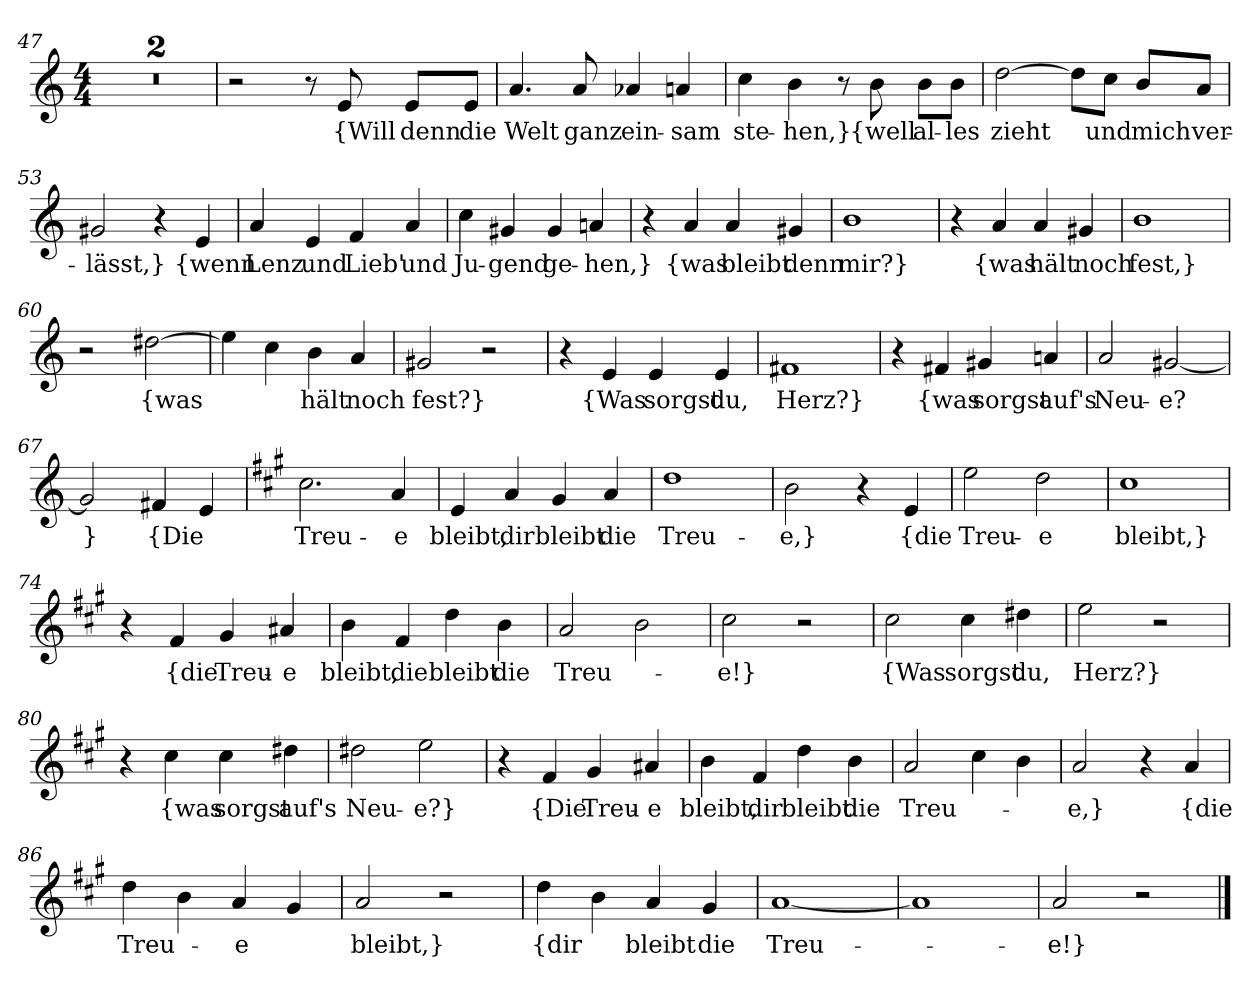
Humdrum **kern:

**kern	**text
*part1	*part1
*staff1	*staff1
*clefG2	*
*k[]	*
*M4/4	*
=47	=47
1r	.
=48	=48
1r	.
=49	=49
2r	.
8r	.
8e	{Will
8e/L	denn
8e/J	die
=50	=50
4.a	Welt
8a	ganz
4a-X	ein-
4an	-sam
=51	=51
4cc	ste-
4b	-hen,}
8r	.
8b	{well
8b\L	al-
8b\J	-les
=52	=52
[2dd	zieht
8dd\L]	.
8cc\J	und
8b/L	mich
8a/J	ver-
=53	=53
2g#X	-lässt,}
4r	.
4e	{wenn
=54	=54
4a	Lenz
4e	und
4f	Lieb'
4a	und
=55	=55
4cc	Ju-
4g#X	-gend
4g#	ge-
4an	-hen,}
=56	=56
4r	.
4a	{was
4a	bleibt
4g#X	denn
=57	=57
1b	mir?}
=58	=58
4r	.
4a	{was
4a	hält
4g#X	noch
=59	=59
1b	fest,}
=60	=60
2r	.
[2dd#X	{was
=61	=61
4ee-]	.
4cc	.
4b	hält
4a	noch
=62	=62
2g#X	fest?}
2r	.
=63	=63
4r	.
4e	{Was
4e	sorgst
4e	du,
=64	=64
1f#X	Herz?}
=65	=65
4r	.
4f#X	{was
4g#X	sorgst
4an	auf's
=66	=66
2a	Neu-
[2g#X	-e?
=67	=67
2g#]	}
4f#X	{Die
4e	.
=68	=68
*k[f#c#g#]	*
2.cc#	Treu-
4a	-e
=69	=69
4e	bleibt,
4a	dir
4g#	bleibt
4a	die
=70	=70
1dd	Treu-
=71	=71
2b	-e,}
4r	.
4e	{die
=72	=72
2ee	Treu-
2dd	-e
=73	=73
1cc#	bleibt,}
=74	=74
4r	.
4f#	{die
4g#	Treu-
4a#X	-e
=75	=75
4b	bleibt,
4f#	die
4dd	bleibt
4b	die
=76	=76
2a	Treu-
2b	.
=77	=77
2cc#	-e!}
2r	.
=78	=78
2cc#	{Was
4cc#	sorgst
4dd#X	du,
=79	=79
2ee	Herz?}
2r	.
=80	=80
4r	.
4cc#	{was
4cc#	sorgst
4dd#X	auf's
=81	=81
2dd#X	Neu-
2ee	-e?}
=82	=82
4r	.
4f#	{Die
4g#	Treu-
4a#X	-e
=83	=83
4b	bleibt,
4f#	dir
4dd	bleibt
4b	die
=84	=84
2a	Treu-
4cc#	.
4b	.
=85	=85
2a	-e,}
4r	.
4a	{die
=86	=86
4dd	Treu-
4b	.
4a	-e
4g#	.
=87	=87
2a	bleibt,}
2r	.
=88	=88
4dd	{dir
4b	.
4a	bleibt
4g#	die
=89	=89
[1a	Treu-
=90	=90
1a]	.
=91	=91
2a	-e!}
2r	.
==	==
*-	*-
